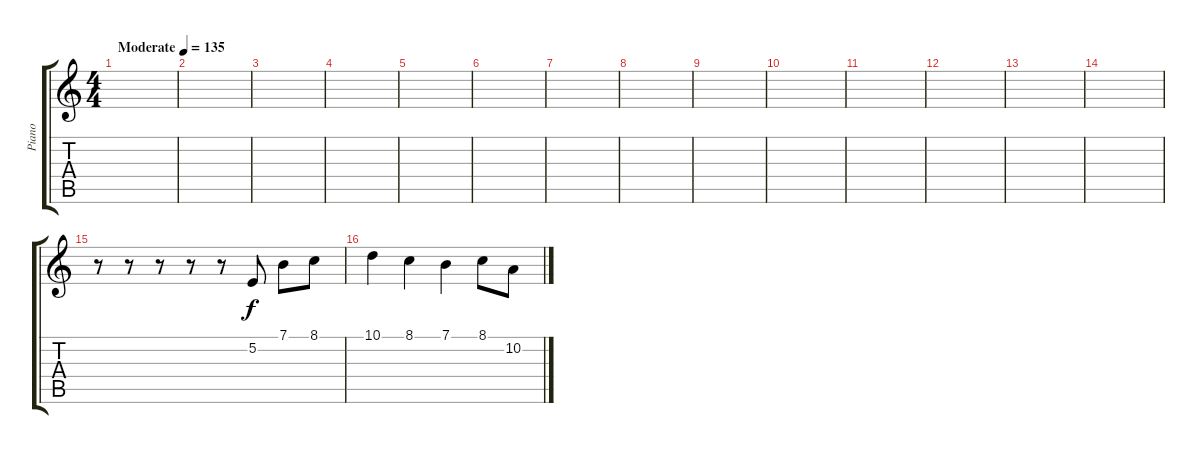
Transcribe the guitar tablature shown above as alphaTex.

\track ("Piano" "Piano") {instrument brightacousticpiano}
\staff {score tabs}
\tuning (E4 B3 G3 D3 A2 E2) {hide}
\ts (4 4)
\tempo (135 "Moderate")
\clef g2
\ks c
|
|
|
|
|
|
|
|
|
|
|
|
|
|
r.8 r.8 r.8 r.8 r.8 5.2.8 7.1.8 8.1.8 |
10.1.4 8.1.4 7.1.4 8.1.8 10.2.8
